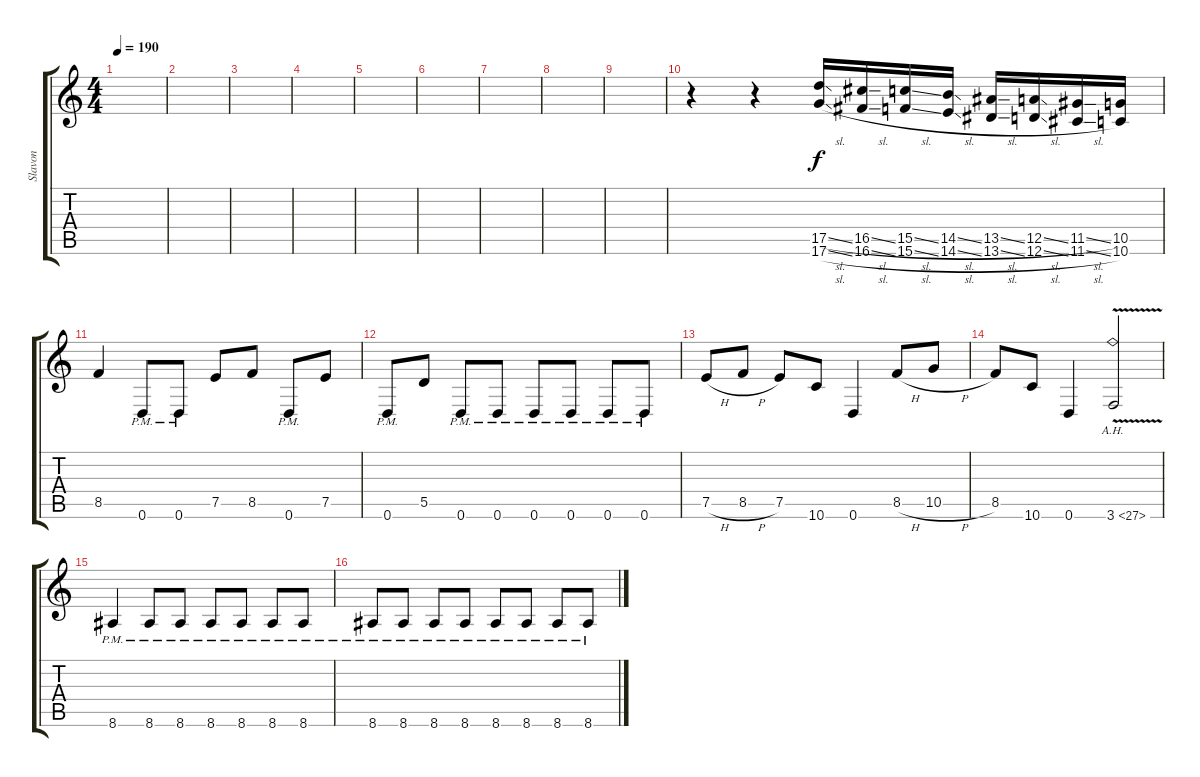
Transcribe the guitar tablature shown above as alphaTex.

\track ("Slavon" "Slavon") {instrument distortionguitar}
\staff {score tabs}
\tuning (E4 B3 G3 D3 A2 D2) {hide}
\ts (4 4)
\tempo 190
\clef g2
\ks c
|
|
|
|
|
|
|
|
|
r.4 r.4 (17.5{sl} 17.6{sl}).16 (16.5{sl} 16.6{sl}).16 (15.5{sl} 15.6{sl}).16 (14.5{sl} 14.6{sl}).16 (13.5{sl} 13.6{sl}).16 (12.5{sl} 12.6{sl}).16 (11.5{sl} 11.6{sl}).16 (10.5 10.6).16 |
8.5.4 0.6{pm}.8 0.6{pm}.8 7.5.8 8.5.8 0.6{pm}.8 7.5.8 |
0.6{pm}.8 5.5.8 0.6{pm}.8 0.6{pm}.8 0.6{pm}.8 0.6{pm}.8 0.6{pm}.8 0.6{pm}.8 |
7.5{h}.8 8.5{h}.8 7.5.8 10.6.8 0.6.4 8.5{h}.8 10.5{h}.8 |
8.5.8 10.6.8 0.6.4 3.6{ah 24 v}.2 |
8.6{pm}.4 8.6{pm}.8 8.6{pm}.8 8.6{pm}.8 8.6{pm}.8 8.6{pm}.8 8.6{pm}.8 |
8.6{pm}.8 8.6{pm}.8 8.6{pm}.8 8.6{pm}.8 8.6{pm}.8 8.6{pm}.8 8.6{pm}.8 8.6{pm}.8
